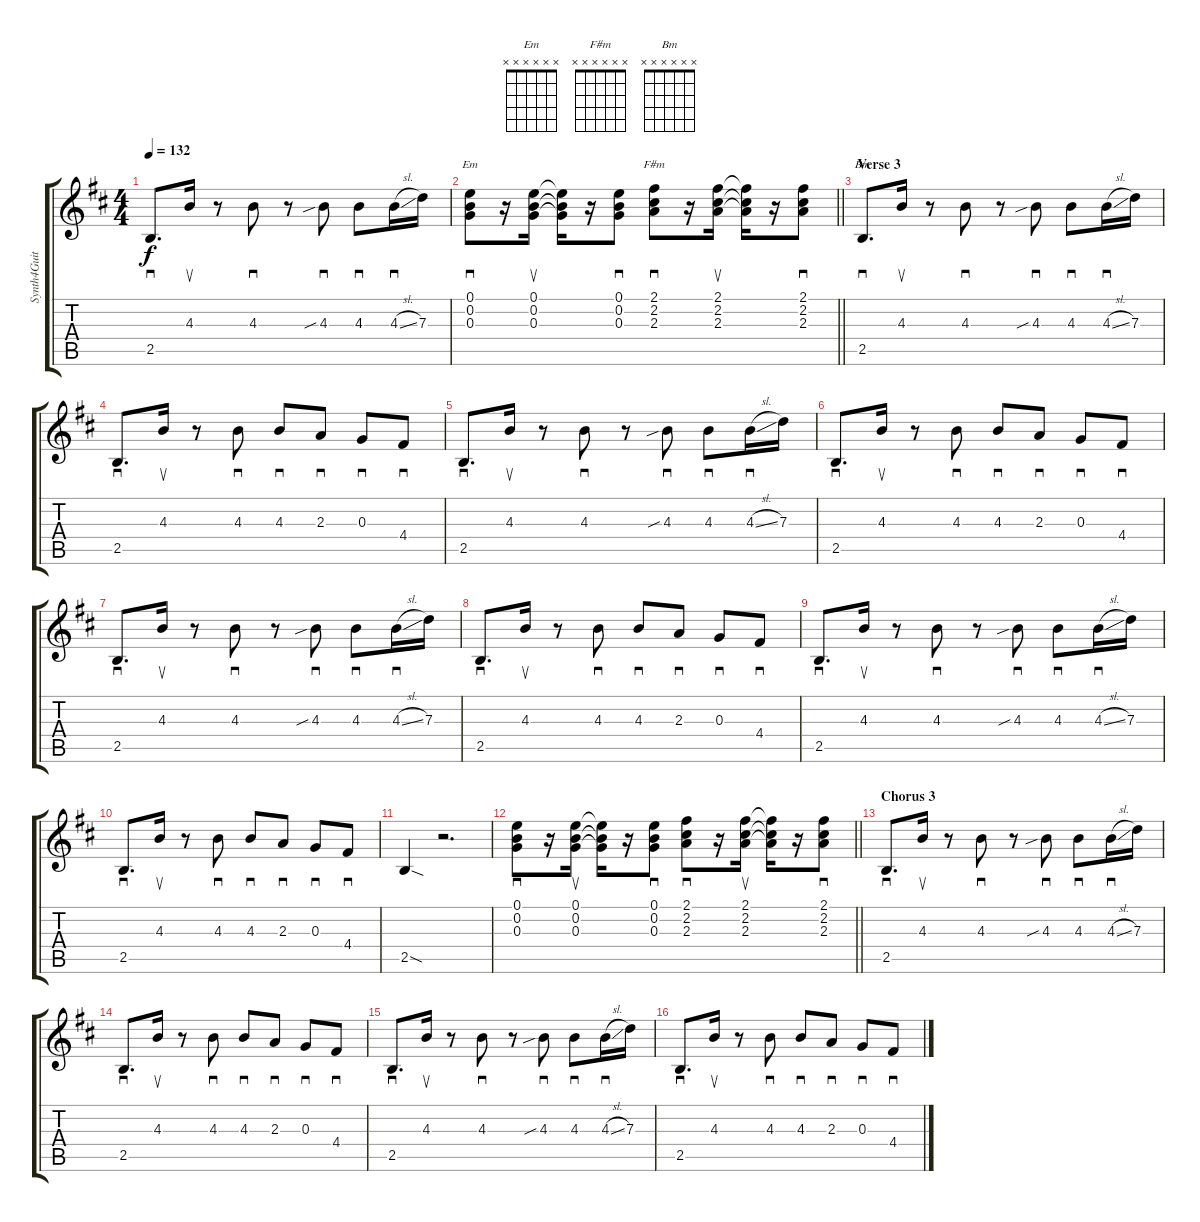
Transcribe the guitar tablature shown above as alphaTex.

\track ("Synth4Guitar" "Synth4Guit") {instrument synthbass1}
\staff {score tabs}
\tuning (E4 B3 G3 D3 A2 E2) {hide}
\chord ("Em" x x x x x x)
\chord ("F#m" x x x x x x)
\chord ("Bm" x x x x x x)
\ts (4 4)
\tempo 132
\clef g2
\ks d
2.5.8{d sd dy f} 4.3.16{su} r.8 4.3.8{sd} r.8 4.3{sib}.8{sd} 4.3.8{sd} 4.3{sl}.16{sd} 7.3.16 |
\barLineRight lightlight
(0.1 0.2 0.3).8{sd ch "Em" instrument lead2sawtooth} r.16 (0.1 0.2 0.3).16{su} (0.1{t} 0.2{t} 0.3{t}).16 r.16 (0.1 0.2 0.3).8{sd} (2.1 2.2 2.3).8{sd ch "F#m"} r.16 (2.1 2.2 2.3).16{su} (2.1{t} 2.2{t} 2.3{t}).16 r.16 (2.1 2.2 2.3).8{sd} |
\section ("" "Verse 3")
2.5.8{d sd ch "Bm" volume 0 instrument synthbass1} 4.3.16{su volume 13} r.8 4.3.8{sd} r.8 4.3{sib}.8{sd} 4.3.8{sd} 4.3{sl}.16{sd} 7.3.16 |
2.5.8{d sd} 4.3.16{su} r.8 4.3.8{sd} 4.3.8{sd} 2.3.8{sd} 0.3.8{sd} 4.4.8{sd} |
2.5.8{d sd} 4.3.16{su} r.8 4.3.8{sd} r.8 4.3{sib}.8{sd} 4.3.8{sd} 4.3{sl}.16{sd} 7.3.16 |
2.5.8{d sd} 4.3.16{su} r.8 4.3.8{sd} 4.3.8{sd} 2.3.8{sd} 0.3.8{sd} 4.4.8{sd} |
2.5.8{d sd} 4.3.16{su} r.8 4.3.8{sd} r.8 4.3{sib}.8{sd} 4.3.8{sd} 4.3{sl}.16{sd} 7.3.16 |
2.5.8{d sd} 4.3.16{su} r.8 4.3.8{sd} 4.3.8{sd} 2.3.8{sd} 0.3.8{sd} 4.4.8{sd} |
2.5.8{d sd} 4.3.16{su} r.8 4.3.8{sd} r.8 4.3{sib}.8{sd} 4.3.8{sd} 4.3{sl}.16{sd} 7.3.16 |
2.5.8{d sd} 4.3.16{su} r.8 4.3.8{sd} 4.3.8{sd} 2.3.8{sd} 0.3.8{sd} 4.4.8{sd} |
2.5{sod}.4 r.2{d} |
\barLineRight lightlight
(0.1 0.2 0.3).8{sd instrument lead2sawtooth} r.16 (0.1 0.2 0.3).16{su} (0.1{t} 0.2{t} 0.3{t}).16 r.16 (0.1 0.2 0.3).8{sd} (2.1 2.2 2.3).8{sd} r.16 (2.1 2.2 2.3).16{su} (2.1{t} 2.2{t} 2.3{t}).16 r.16 (2.1 2.2 2.3).8{sd} |
\section ("" "Chorus 3")
2.5.8{d sd instrument synthbass1} 4.3.16{su} r.8 4.3.8{sd} r.8 4.3{sib}.8{sd} 4.3.8{sd} 4.3{sl}.16{sd} 7.3.16 |
2.5.8{d sd} 4.3.16{su} r.8 4.3.8{sd} 4.3.8{sd} 2.3.8{sd} 0.3.8{sd} 4.4.8{sd} |
2.5.8{d sd} 4.3.16{su} r.8 4.3.8{sd} r.8 4.3{sib}.8{sd} 4.3.8{sd} 4.3{sl}.16{sd} 7.3.16 |
2.5.8{d sd} 4.3.16{su} r.8 4.3.8{sd} 4.3.8{sd} 2.3.8{sd} 0.3.8{sd} 4.4.8{sd}
